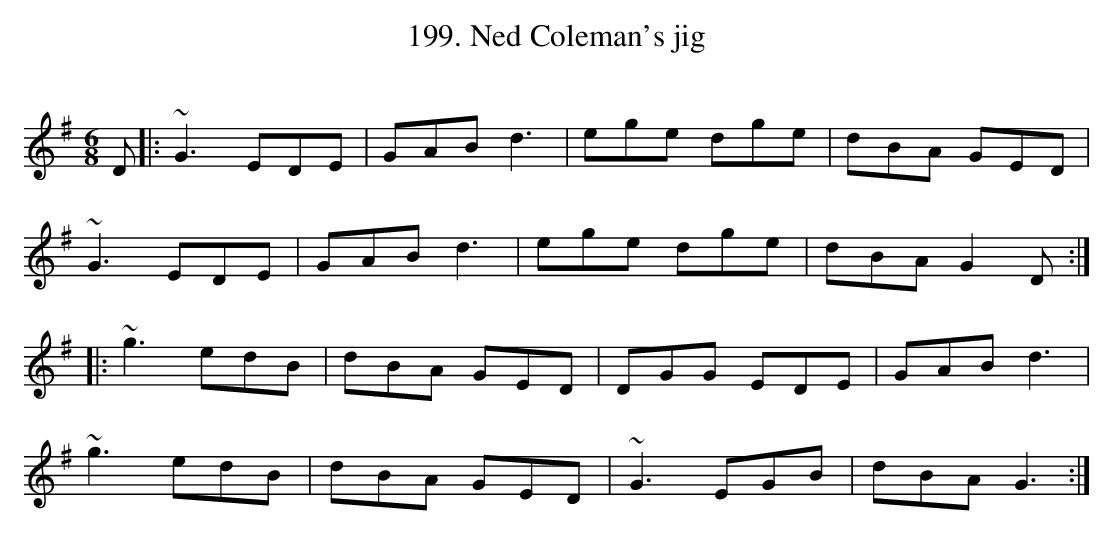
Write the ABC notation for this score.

X:1
T:199. Ned Coleman's jig
M:6/8
K:G
D|:~G3 EDE|GAB d3|ege dge|dBA GED|
~G3 EDE|GAB d3|ege dge|dBA G2D:|
|:~g3 edB|dBA GED|DGG EDE|GAB d3|
~g3 edB|dBA GED|~G3 EGB|dBA G3:|
